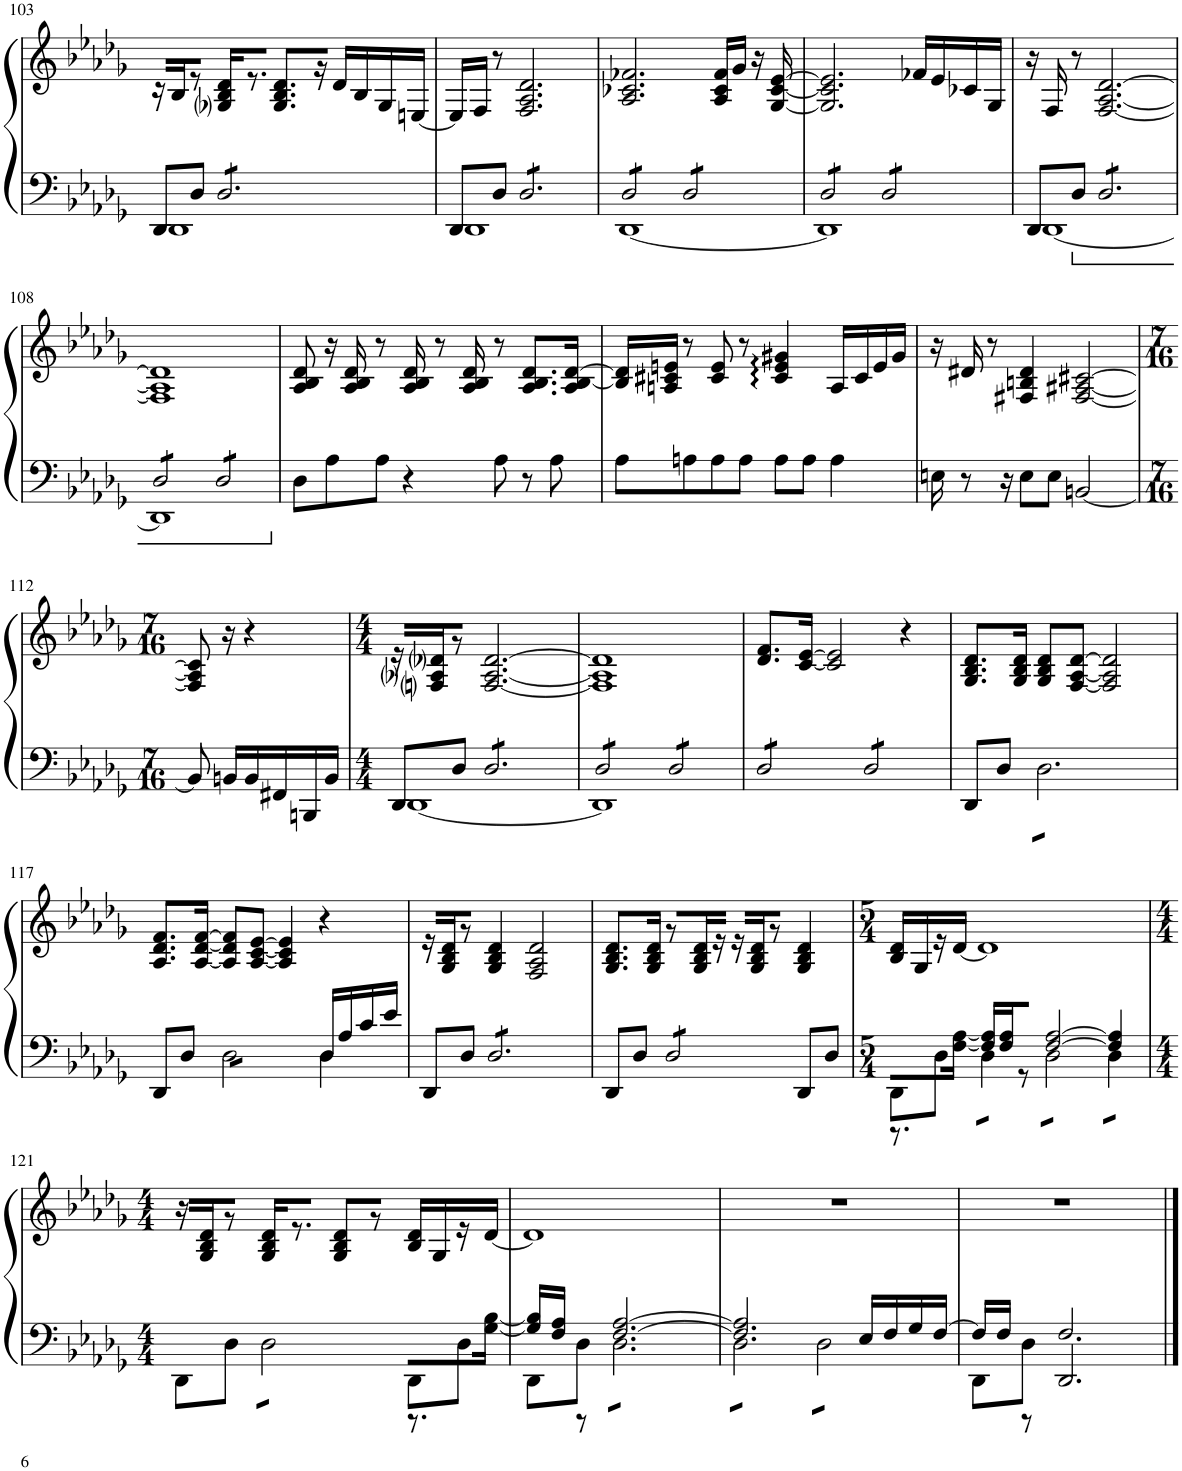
**kern	**kern
*part1	*part1
*staff2	*staff1
*I"Piano	*
*I'Pno.	*
!!LO:PB:g=z
*clefF4	*clefG2
*k[b-e-a-d-g-]	*k[b-e-a-d-g-]
*M4/4	*M4/4
=103	=103
*^	*
8DD-/L	1DD-	16r
.	.	16B-/J
8D-/J	.	8r
*tremolo	*	*
8D-/L	.	16G-i/ 16B-/ 16d-/KL
.	.	8.r
8D-/	.	.
8D-/	.	8.G-/ 8.B-/ 8.d-/L
8D-/	.	.
.	.	16r
8D-/	.	16d-/LL
.	.	16B-/
8D-/J	.	16G-/
*Xtremolo	*	*
.	.	[16En/JJ
=104	=104	=104
8DD-/L	1DD-	16E/LL]
.	.	16F/JJ
8D-/J	.	8r
*tremolo	*	*
8D-/L	.	2.F/ 2.A-/ 2.d-/
8D-/	.	.
8D-/	.	.
8D-/	.	.
8D-/	.	.
8D-/J	.	.
=105	=105	=105
8D-/L	[1DD-	2.A-/ 2.c-X/ 2.f-X/
8D-/	.	.
8D-/	.	.
8D-/J	.	.
8D-/L	.	.
8D-/	.	.
8D-/	.	16A-/ 16c-/ 16f-/LL
.	.	16g-/JJ
8D-/J	.	16r
.	.	[16G-/ [16c-/ [16e-/
=106	=106	=106
8D-/L	1DD-]	2.G-/] 2.c-/] 2.e-/]
8D-/	.	.
8D-/	.	.
8D-/J	.	.
8D-/L	.	.
8D-/	.	.
8D-/	.	16f-X/LL
.	.	16e-/
8D-/J	.	16c-X/
*Xtremolo	*	*
.	.	16G-/JJ
=107	=107	=107
8DD-/L	[1DD-	16r
.	.	16F/
8D-/J	.	8r
*tremolo	*	*
8D-/L	.	[2.F/ [2.A-/ [2.d-/
8D-/	.	.
8D-/	.	.
8D-/	.	.
8D-/	.	.
8D-/J	.	.
!!LO:LB:g=z
=108	=108	=108
8D-/L	1DD-]	1F] 1A-] 1d-]
8D-/	.	.
8D-/	.	.
8D-/J	.	.
8D-/L	.	.
8D-/	.	.
8D-/	.	.
8D-/J	.	.
*Xtremolo	*	*
*v	*v	*
=109	=109
8D-\L	8A-/ 8B-/ 8d-/
8A-\	16r
.	16A-/ 16B-/ 16d-/
8A-\J	8r
4r	16A-/ 16B-/ 16d-/
.	8r
.	16A-/ 16B-/ 16d-/
8A-\	8r
8r	8.A-/ 8.B-/ 8.d-/L
8A-\	.
.	16A-/ [16B-/ [16d-/Jk
=110	=110
8A-\L	16B-/] 16d-/]LL
.	16An/ 16c#X/ 16en/JJ
8An\	8r
8A\	8c#/ 8e/
8A\J	8r
8A\L	4c#/: 4e/: 4g#X/:
8A\J	.
4A\	16A/LL
.	16c#/
.	16e/
.	16g#/JJ
=111	=111
16En\	16r
8r	16d#X/
.	8r
16r	.
8E\L	4F#X/ 4Bn/ 4d#/
8E\J	.
[2BBn/	[2F#/ [2A#X/ [2c#X/
!!LO:LB:g=z
=112	=112
*M7/16	*M7/16
8BB/]	8F#/] 8A#/] 8c#/]
16BBn/LL	16r
16BB/	4r
16FF#X/	.
16BBBn/	.
16BB/JJ	.
=113	=113
*M4/4	*M4/4
*^	*
8DD-/L	[1DD-	16r
.	.	16Fni/ 16A-i/ 16d-i/J
8D-/J	.	8r
*tremolo	*	*
8D-/L	.	[2.F/ [2.A-/ [2.d-/
8D-/	.	.
8D-/	.	.
8D-/	.	.
8D-/	.	.
8D-/J	.	.
=114	=114	=114
8D-/L	1DD-]	1F] 1A-] 1d-]
8D-/	.	.
8D-/	.	.
8D-/J	.	.
8D-/L	.	.
8D-/	.	.
8D-/	.	.
8D-/J	.	.
*v	*v	*
=115	=115
8D-/L	8.d-/ 8.f/L
8D-/	.
.	[16c/ [16e-/Jk
8D-/	2c/] 2e-/]
8D-/J	.
8D-/L	.
8D-/	.
8D-/	4r
8D-/J	.
*Xtremolo	*
=116	=116
8DD-/L	8.G-/ 8.B-/ 8.d-/L
8D-/J	.
.	16G-/ 16B-/ 16d-/Jk
*tremolo	*
8D-\L	8G-/ 8B-/ 8d-/L
8D-\	[8F/ [8A-/ [8d-/J
8D-\	2F/] 2A-/] 2d-/]
8D-\	.
8D-\	.
8D-\J	.
*Xtremolo	*
!!LO:LB:g=z
=117	=117
*^	*
8DD-/L	2.ryy	8.A-/ 8.d-/ 8.f/L
8D-/J	.	.
.	.	[16A-/ [16d-/ [16f/Jk
*tremolo	*	*
8D-\L	.	8A-/] 8d-/] 8f/]L
8D-\	.	[8A-/ [8c/ [8e-/J
8D-\	.	4A-/] 4c/] 4e-/]
8D-\J	.	.
*Xtremolo	*	*
16D-/LL	4D-\	4r
16A-/	.	.
16c/	.	.
16e-/JJ	.	.
*v	*v	*
=118	=118
8DD-/L	16r
.	16G-/ 16B-/ 16d-/J
8D-/J	8r
*tremolo	*
8D-/L	4G-/ 4B-/ 4d-/
8D-/	.
8D-/	2F/ 2A-/ 2d-/
8D-/	.
8D-/	.
8D-/J	.
*Xtremolo	*
=119	=119
8DD-/L	8.G-/ 8.B-/ 8.d-/L
8D-/J	.
.	16G-/ 16B-/ 16d-/Jk
*tremolo	*
8D-/L	8r
8D-/	16G-/ 16B-/ 16d-/L
.	16r
8D-/	16r
.	16G-/ 16B-/ 16d-/J
8D-/J	8r
*Xtremolo	*
8DD-/L	4G-/ 4B-/ 4d-/
8D-/J	.
=120	=120
*M5/4	*M5/4
*^	*
8DD-\L	8.r	16B-/ 16d-/LL
.	.	16G-/
8D-\J	.	16r
.	[16F\ [16A-\Jk	[16d-/JJ
*tremolo	*	*
8D-\L	16F/] 16A-/]LL	1d-]
.	16F/ 16A-/J	.
8D-\J	8r	.
8D-\L	[2F/ [2A-/	.
8D-\	.	.
8D-\	.	.
8D-\J	.	.
8D-\L	4F/] 4A-/]	.
8D-\J	.	.
*Xtremolo	*	*
!!LO:LB:g=z
=121	=121	=121
*M4/4	*	*M4/4
8DD-\L	2.ryy	16r
.	.	16G-/ 16B-/ 16d-/J
8D-\J	.	8r
*tremolo	*	*
8D-\L	.	16G-/ 16B-/ 16d-/KL
.	.	8.r
8D-\	.	.
8D-\	.	8G-/ 8B-/ 8d-/L
8D-\J	.	8r
*Xtremolo	*	*
8DD-\L	8.r	16B-/ 16d-/LL
.	.	16G-/
8D-\J	.	16r
.	[16G-\ [16B-\Jk	[16d-/JJ
=122	=122	=122
8DD-\L	16G-/] 16B-/]LL	1d-]
.	16F/ 16A-/JJ	.
8D-\J	8r	.
*tremolo	*	*
8D-\L	[2.F/ [2.A-/	.
8D-\	.	.
8D-\	.	.
8D-\	.	.
8D-\	.	.
8D-\J	.	.
=123	=123	=123
8D-\L	2.F/] 2.A-/]	1r
8D-\	.	.
8D-\	.	.
8D-\J	.	.
8D-\L	.	.
8D-\	.	.
8D-\	16E-/LL	.
.	16F/	.
8D-\J	16G-/	.
*Xtremolo	*	*
.	[16F/JJ	.
=124	=124	=124
8DD-\L	16F/LL]	1r
.	16F/JJ	.
8D-\J	8r	.
2.DD-/	2.F/	.
*v	*v	*
==	==
*-	*-
